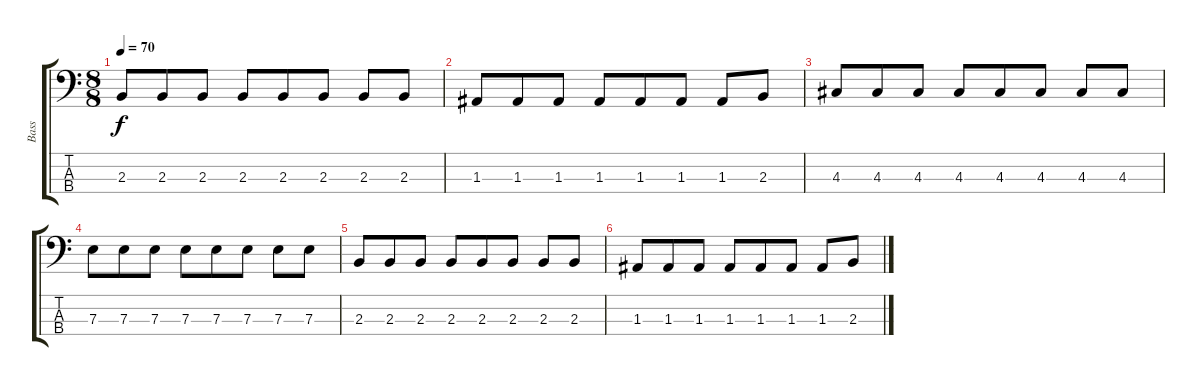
\track ("Bass" "Bass") {instrument electricbasspick}
\staff {score tabs}
\tuning (G2 D2 A1 E1) {hide}
\ts (8 8)
\tempo 70
\clef f4
\ks c
2.3.8{dy f} 2.3.8 2.3.8 2.3.8 2.3.8 2.3.8 2.3.8 2.3.8 |
1.3.8 1.3.8 1.3.8 1.3.8 1.3.8 1.3.8 1.3.8 2.3.8 |
4.3.8 4.3.8 4.3.8 4.3.8 4.3.8 4.3.8 4.3.8 4.3.8 |
7.3.8 7.3.8 7.3.8 7.3.8 7.3.8 7.3.8 7.3.8 7.3.8 |
2.3.8 2.3.8 2.3.8 2.3.8 2.3.8 2.3.8 2.3.8 2.3.8 |
1.3.8 1.3.8 1.3.8 1.3.8 1.3.8 1.3.8 1.3.8 2.3.8
